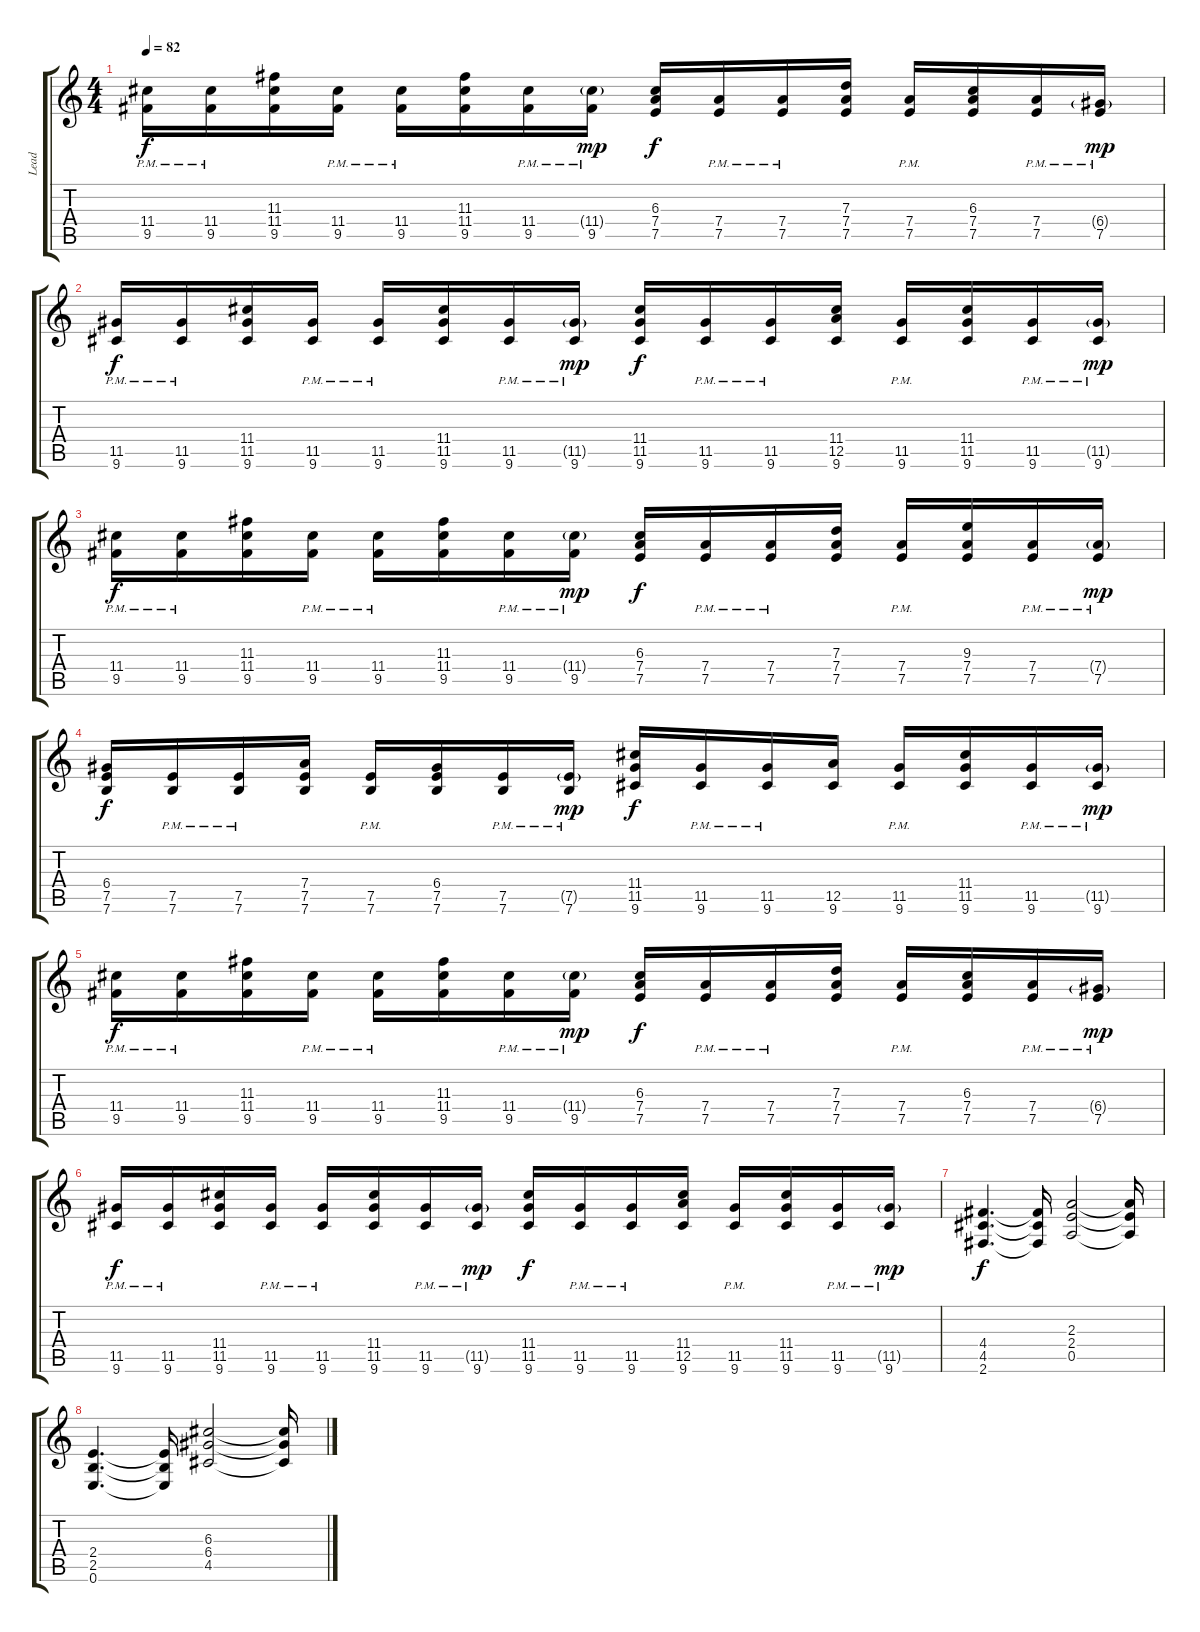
\track ("Lead" "Lead") {instrument distortionguitar}
\staff {score tabs}
\tuning (E4 B3 G3 D3 A2 E2) {hide}
\ts (4 4)
\tempo 82
\clef g2
\ks c
(11.4{pm} 9.5{pm}).16{dy f} (11.4{pm} 9.5{pm}).16 (11.3 11.4 9.5).16 (11.4{pm} 9.5{pm}).16 (11.4{pm} 9.5{pm}).16 (11.3 11.4 9.5).16 (11.4{pm} 9.5{pm}).16 (11.4{g} 9.5{pm}).16{dy mp} (6.3 7.4 7.5).16{dy f} (7.4{pm} 7.5{pm}).16 (7.4{pm} 7.5{pm}).16 (7.3 7.4 7.5).16 (7.4{pm} 7.5{pm}).16 (6.3 7.4 7.5).16 (7.4{pm} 7.5{pm}).16 (6.4{g pm} 7.5{pm}).16{dy mp} |
(11.5{pm} 9.6{pm}).16{dy f} (11.5{pm} 9.6{pm}).16 (11.4 11.5 9.6).16 (11.5{pm} 9.6{pm}).16 (11.5{pm} 9.6{pm}).16 (11.4 11.5 9.6).16 (11.5{pm} 9.6{pm}).16 (11.5{g pm} 9.6{pm}).16{dy mp} (11.4 11.5 9.6).16{dy f} (11.5{pm} 9.6{pm}).16 (11.5{pm} 9.6{pm}).16 (11.4 12.5 9.6).16 (11.5{pm} 9.6{pm}).16 (11.4 11.5 9.6).16 (11.5{pm} 9.6{pm}).16 (11.5{g} 9.6{pm}).16{dy mp} |
(11.4{pm} 9.5{pm}).16{dy f} (11.4{pm} 9.5{pm}).16 (11.3 11.4 9.5).16 (11.4{pm} 9.5{pm}).16 (11.4{pm} 9.5{pm}).16 (11.3 11.4 9.5).16 (11.4{pm} 9.5{pm}).16 (11.4{g} 9.5{pm}).16{dy mp} (6.3 7.4 7.5).16{dy f} (7.4{pm} 7.5{pm}).16 (7.4{pm} 7.5{pm}).16 (7.3 7.4 7.5).16 (7.4{pm} 7.5{pm}).16 (9.3 7.4 7.5).16 (7.4{pm} 7.5{pm}).16 (7.4{g pm} 7.5{pm}).16{dy mp} |
(6.4 7.5 7.6).16{dy f} (7.5{pm} 7.6{pm}).16 (7.5{pm} 7.6{pm}).16 (7.4 7.5 7.6).16 (7.5{pm} 7.6{pm}).16 (6.4 7.5 7.6).16 (7.5{pm} 7.6{pm}).16 (7.5{g pm} 7.6{pm}).16{dy mp} (11.4 11.5 9.6).16{dy f} (11.5{pm} 9.6{pm}).16 (11.5{pm} 9.6{pm}).16 (12.5 9.6).16 (11.5{pm} 9.6{pm}).16 (11.4 11.5 9.6).16 (11.5{pm} 9.6{pm}).16 (11.5{g} 9.6{pm}).16{dy mp} |
(11.4{pm} 9.5{pm}).16{dy f} (11.4{pm} 9.5{pm}).16 (11.3 11.4 9.5).16 (11.4{pm} 9.5{pm}).16 (11.4{pm} 9.5{pm}).16 (11.3 11.4 9.5).16 (11.4{pm} 9.5{pm}).16 (11.4{g} 9.5{pm}).16{dy mp} (6.3 7.4 7.5).16{dy f} (7.4{pm} 7.5{pm}).16 (7.4{pm} 7.5{pm}).16 (7.3 7.4 7.5).16 (7.4{pm} 7.5{pm}).16 (6.3 7.4 7.5).16 (7.4{pm} 7.5{pm}).16 (6.4{g pm} 7.5{pm}).16{dy mp} |
(11.5{pm} 9.6{pm}).16{dy f} (11.5{pm} 9.6{pm}).16 (11.4 11.5 9.6).16 (11.5{pm} 9.6{pm}).16 (11.5{pm} 9.6{pm}).16 (11.4 11.5 9.6).16 (11.5{pm} 9.6{pm}).16 (11.5{g pm} 9.6{pm}).16{dy mp} (11.4 11.5 9.6).16{dy f} (11.5{pm} 9.6{pm}).16 (11.5{pm} 9.6{pm}).16 (11.4 12.5 9.6).16 (11.5{pm} 9.6{pm}).16 (11.4 11.5 9.6).16 (11.5{pm} 9.6{pm}).16 (11.5{g} 9.6{pm}).16{dy mp} |
(4.4 4.5 2.6).4{d dy f} (4.4{t} 4.5{t} 2.6{t}).16 (2.3 2.4 0.5).2 (2.3{t} 2.4{t} 0.5{t}).16 |
(2.4 2.5 0.6).4{d} (2.4{t} 2.5{t} 0.6{t}).16 (6.3 6.4 4.5).2 (6.3{t} 6.4{t} 4.5{t}).16
